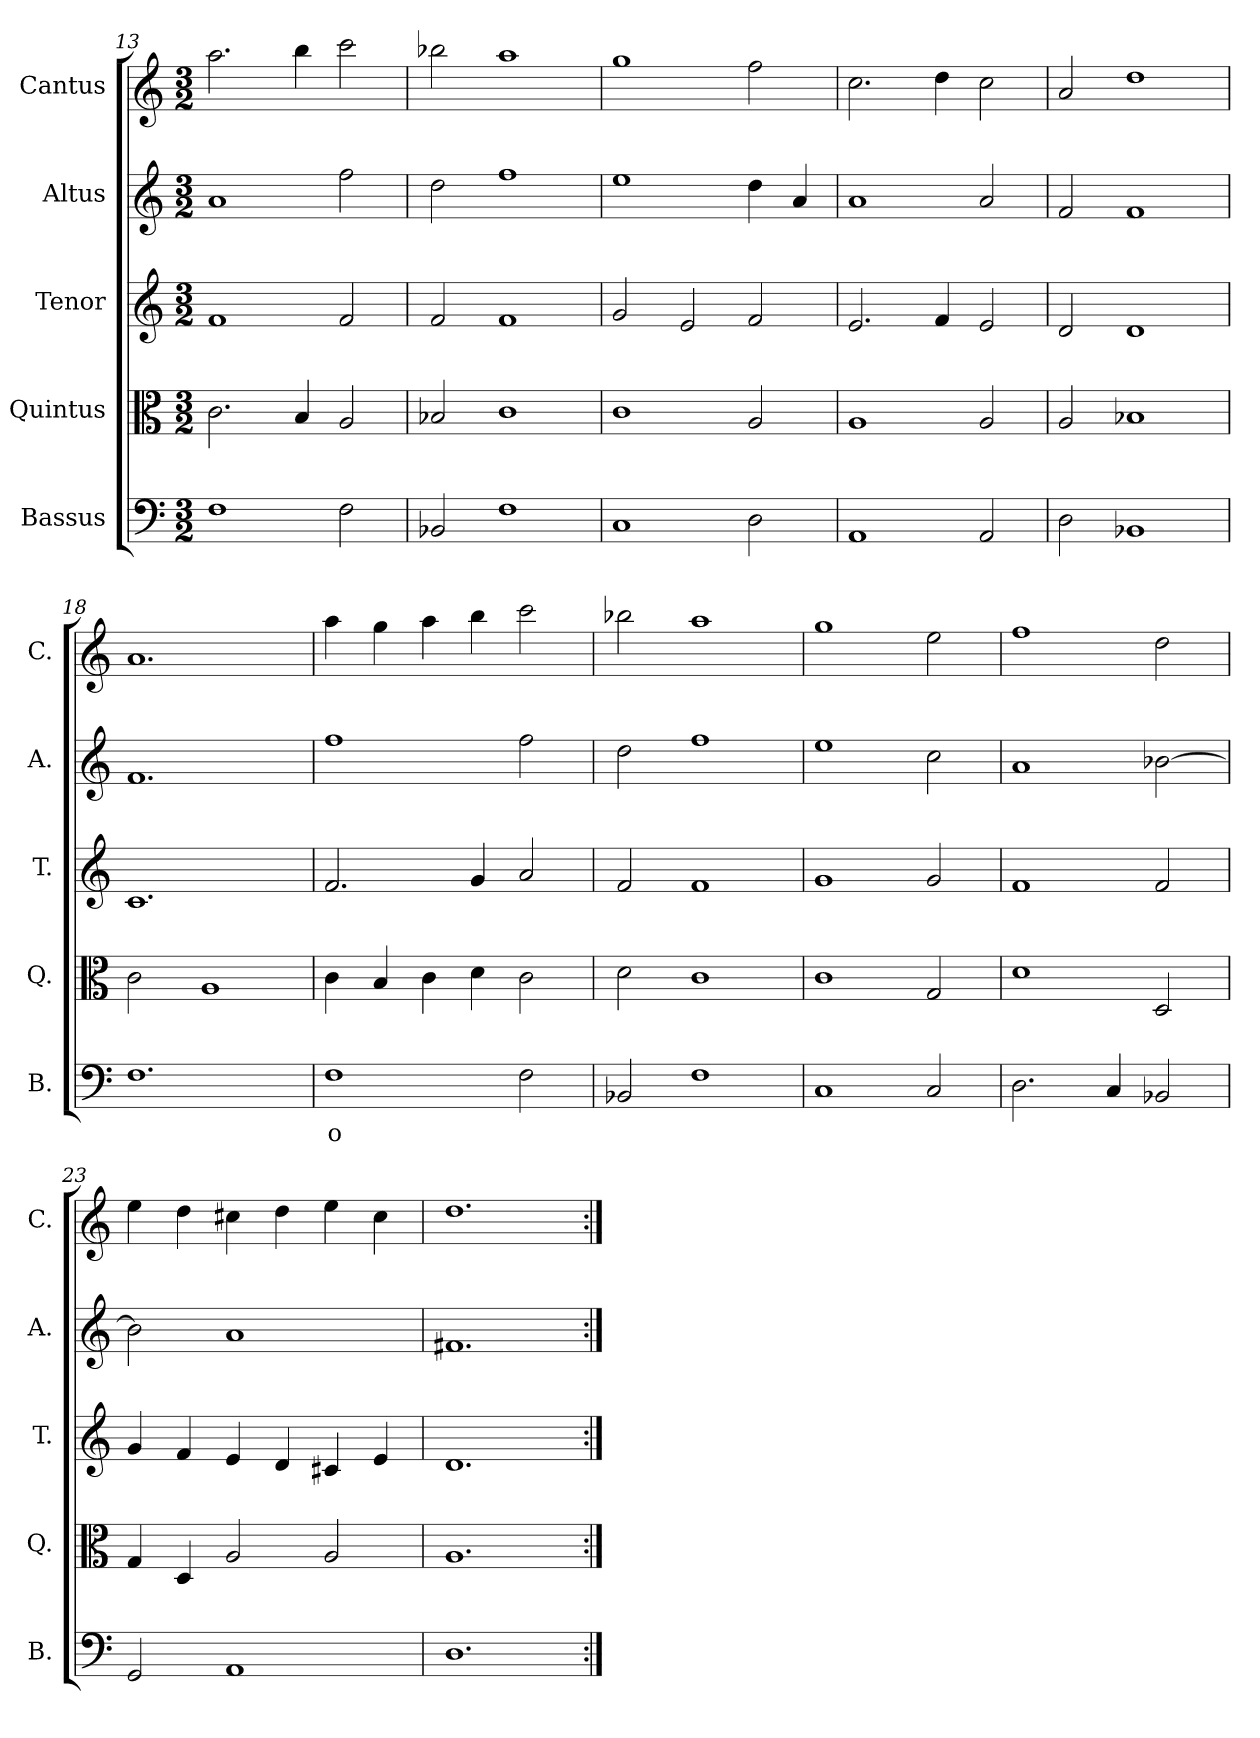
**kern	**text	**kern	**kern	**kern	**kern
*part5	*part5	*part4	*part3	*part2	*part1
*staff5	*staff5	*staff4	*staff3	*staff2	*staff1
*I"Bassus	*	*I"Quintus	*I"Tenor	*I"Altus	*I"Cantus
*I'B.	*	*I'Q.	*I'T.	*I'A.	*I'C.
*clefF4	*	*clefC3	*clefG2	*clefG2	*clefG2
*k[]	*	*k[]	*k[]	*k[]	*k[]
*C:	*	*C:	*C:	*C:	*C:
*M3/2	*	*M3/2	*M3/2	*M3/2	*M3/2
=13	=13	=13	=13	=13	=13
1F\	.	2.c\	1f/	1a/	2.aa\
.	.	4B/	.	.	4bb\
2F\	.	2A/	2f/	2ff\	2ccc\
=14	=14	=14	=14	=14	=14
2BB-X/	.	2B-X/	2f/	2dd\	2bb-X\
1F\	.	1c\	1f/	1ff\	1aa\
=15	=15	=15	=15	=15	=15
1C/	.	1c\	2g/	1ee\	1gg\
.	.	.	2e/	.	.
2D\	.	2A/	2f/	4dd\	2ff\
.	.	.	.	4a/	.
=16	=16	=16	=16	=16	=16
1AA/	.	1A/	2.e/	1a/	2.cc\
.	.	.	4f/	.	4dd\
2AA/	.	2A/	2e/	2a/	2cc\
!!LO:LB:g=z
=17	=17	=17	=17	=17	=17
2D\	.	2A/	2d/	2f/	2a/
1BB-X/	.	1B-X/	1d/	1f/	1dd\
=18	=18	=18	=18	=18	=18
1.F\	.	2c\	1.c/	1.f/	1.a/
.	.	1A/	.	.	.
=19	=19	=19	=19	=19	=19
1F\	o	4c\	2.f/	1ff\	4aa\
.	.	4B/	.	.	4gg\
.	.	4c\	.	.	4aa\
.	.	4d\	4g/	.	4bb\
2F\	.	2c\	2a/	2ff\	2ccc\
=20	=20	=20	=20	=20	=20
2BB-X/	.	2d\	2f/	2dd\	2bb-X\
1F\	.	1c\	1f/	1ff\	1aa\
=21	=21	=21	=21	=21	=21
1C/	.	1c\	1g/	1ee\	1gg\
2C/	.	2G/	2g/	2cc\	2ee\
=22	=22	=22	=22	=22	=22
2.D\	.	1d\	1f/	1a/	1ff\
4C/	.	.	.	.	.
2BB-X/	.	2D/	2f/	[2b-X\	2dd\
=23	=23	=23	=23	=23	=23
2GG/	.	4G/	4g/	2b-\]	4ee\
.	.	4D/	4f/	.	4dd\
1AA/	.	2A/	4e/	1a/	4cc#X\
.	.	.	4d/	.	4dd\
.	.	2A/	4c#X/	.	4ee\
.	.	.	4e/	.	4cc#\
=24	=24	=24	=24	=24	=24
1.D\	.	1.A/	1.d/	1.f#X/	1.dd\
=:|!	=:|!	=:|!	=:|!	=:|!	=:|!
*-	*-	*-	*-	*-	*-
